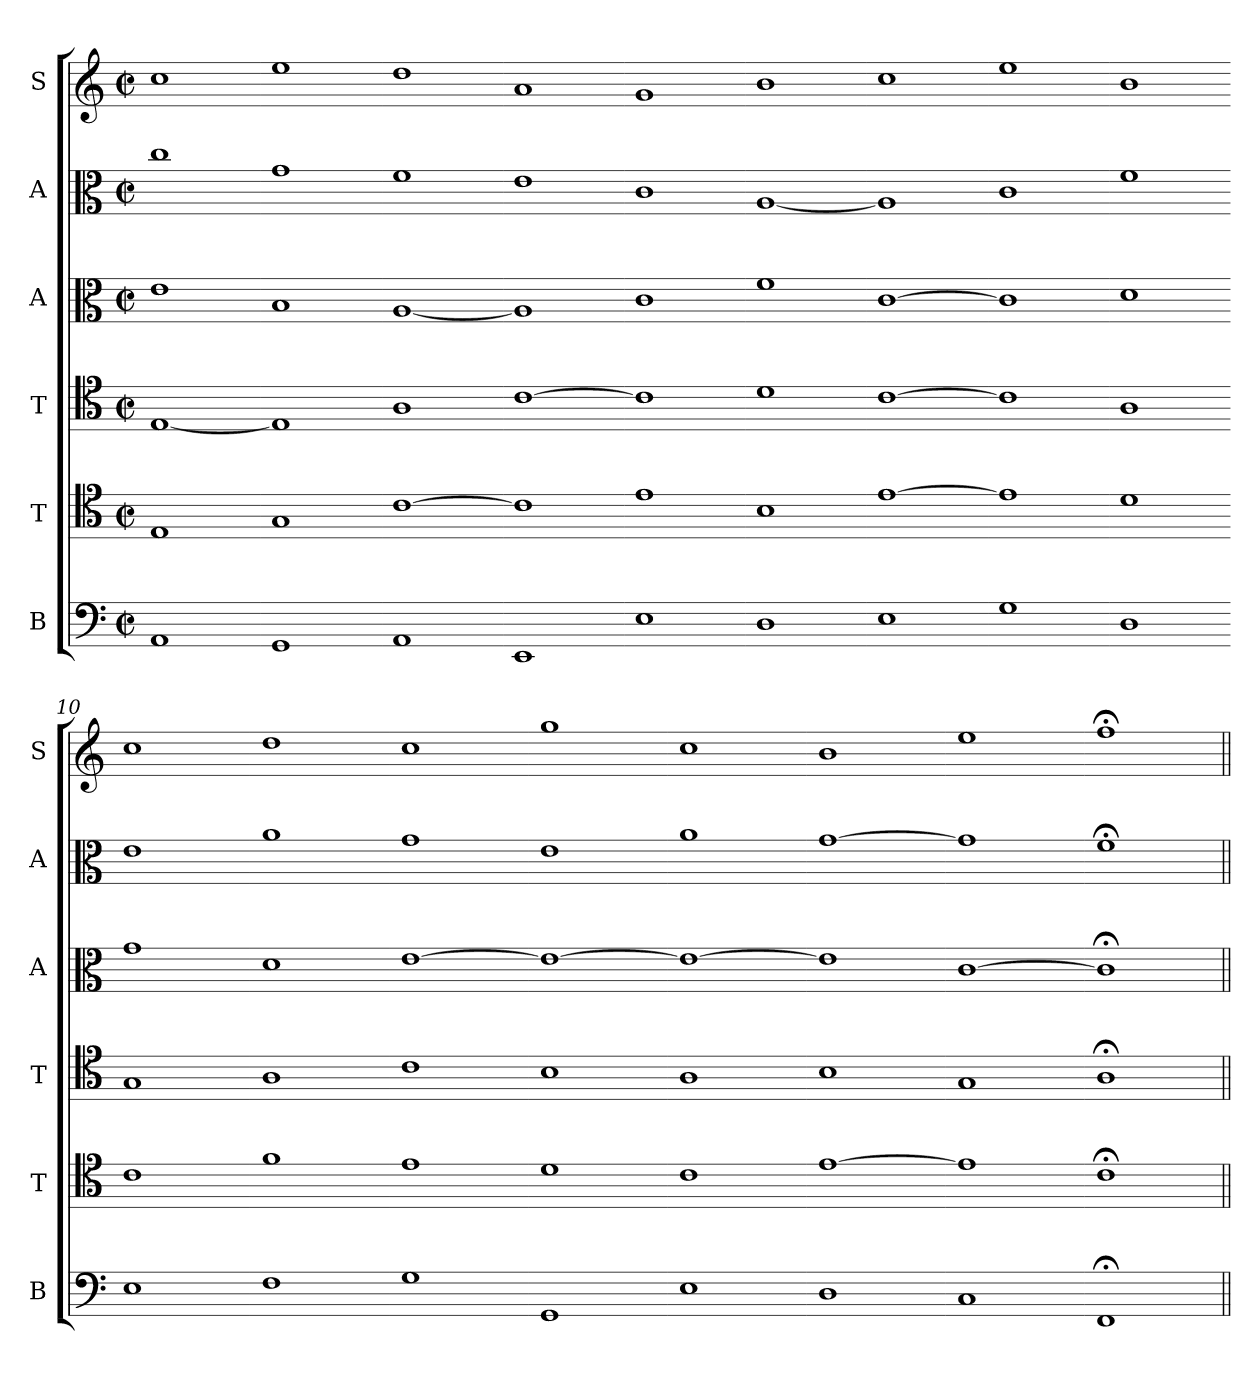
**kern	**kern	**kern	**kern	**kern	**kern
*part6	*part5	*part4	*part3	*part2	*part1
*staff6	*staff5	*staff4	*staff3	*staff2	*staff1
*I"B	*I"T	*I"T	*I"A	*I"A	*I"S
*I'B	*I'T	*I'T	*I'A	*I'A	*I'S
*clefF4	*clefC4	*clefC4	*clefC3	*clefC3	*clefG2
*k[]	*k[]	*k[]	*k[]	*k[]	*k[]
*M2/2	*M2/2	*M2/2	*M2/2	*M2/2	*M2/2
*met(c|)	*met(c|)	*met(c|)	*met(c|)	*met(c|)	*met(c|)
*MM208	*MM208	*MM208	*MM208	*MM208	*MM208
=1	=1	=1	=1	=1	=1
1AA	1E	[1E	1e	1cc	1cc
=2-	=2-	=2-	=2-	=2-	=2-
1GG	1G	1E]	1B	1g	1ee
=3-	=3-	=3-	=3-	=3-	=3-
1AA	[1c	1A	[1A	1f	1dd
=4-	=4-	=4-	=4-	=4-	=4-
1EE	1c]	[1c	1A]	1e	1a
=5-	=5-	=5-	=5-	=5-	=5-
1E	1e	1c]	1c	1c	1g
=6-	=6-	=6-	=6-	=6-	=6-
1D	1B	1d	1f	[1A	1b
=7-	=7-	=7-	=7-	=7-	=7-
1E	[1e	[1c	[1c	1A]	1cc
=8-	=8-	=8-	=8-	=8-	=8-
1G	1e]	1c]	1c]	1c	1ee
=9-	=9-	=9-	=9-	=9-	=9-
1D	1d	1A	1d	1f	1b
=10-	=10-	=10-	=10-	=10-	=10-
1E	1c	1G	1g	1e	1cc
=11-	=11-	=11-	=11-	=11-	=11-
1F	1f	1A	1d	1a	1dd
=12-	=12-	=12-	=12-	=12-	=12-
1G	1e	1c	[1e	1g	1cc
=13-	=13-	=13-	=13-	=13-	=13-
1GG	1d	1B	1e_	1e	1gg
=14-	=14-	=14-	=14-	=14-	=14-
1E	1c	1A	1e_	1a	1cc
=15-	=15-	=15-	=15-	=15-	=15-
1D	[1e	1B	1e]	[1g	1b
=16-	=16-	=16-	=16-	=16-	=16-
1C	1e]	1G	[1c	1g]	1ee
=17-	=17-	=17-	=17-	=17-	=17-
1FF;<	1c;<	1A;<	1c;<]	1f;	1ff;<
=||	=||	=||	=||	=||	=||
*-	*-	*-	*-	*-	*-
